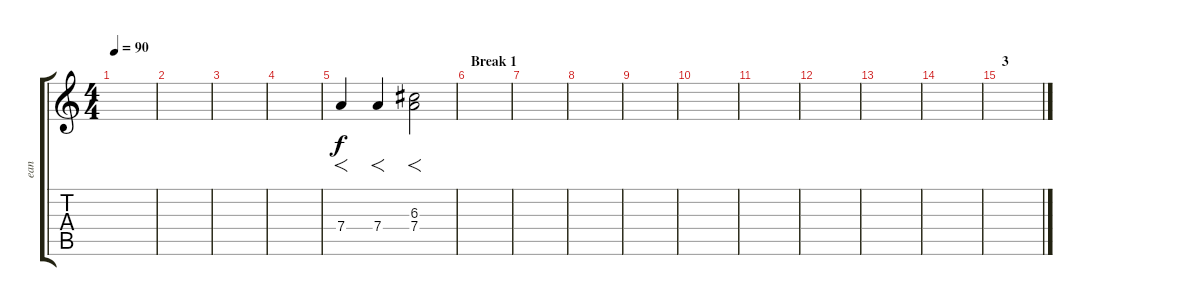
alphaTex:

\track ("ean I" "ean") {instrument electricguitarjazz}
\staff {score tabs}
\tuning (E4 B3 G3 D3 A2 E2) {hide}
\ts (4 4)
\tempo 90
\clef g2
\ks c
|
|
|
|
7.4.4{f volume 14 balance 8 instrument overdrivenguitar} 7.4.4{f} (6.3 7.4).2{f} |
\section ("" "Break 1")
|
|
|
|
|
|
|
|
|
\section ("" "3")
